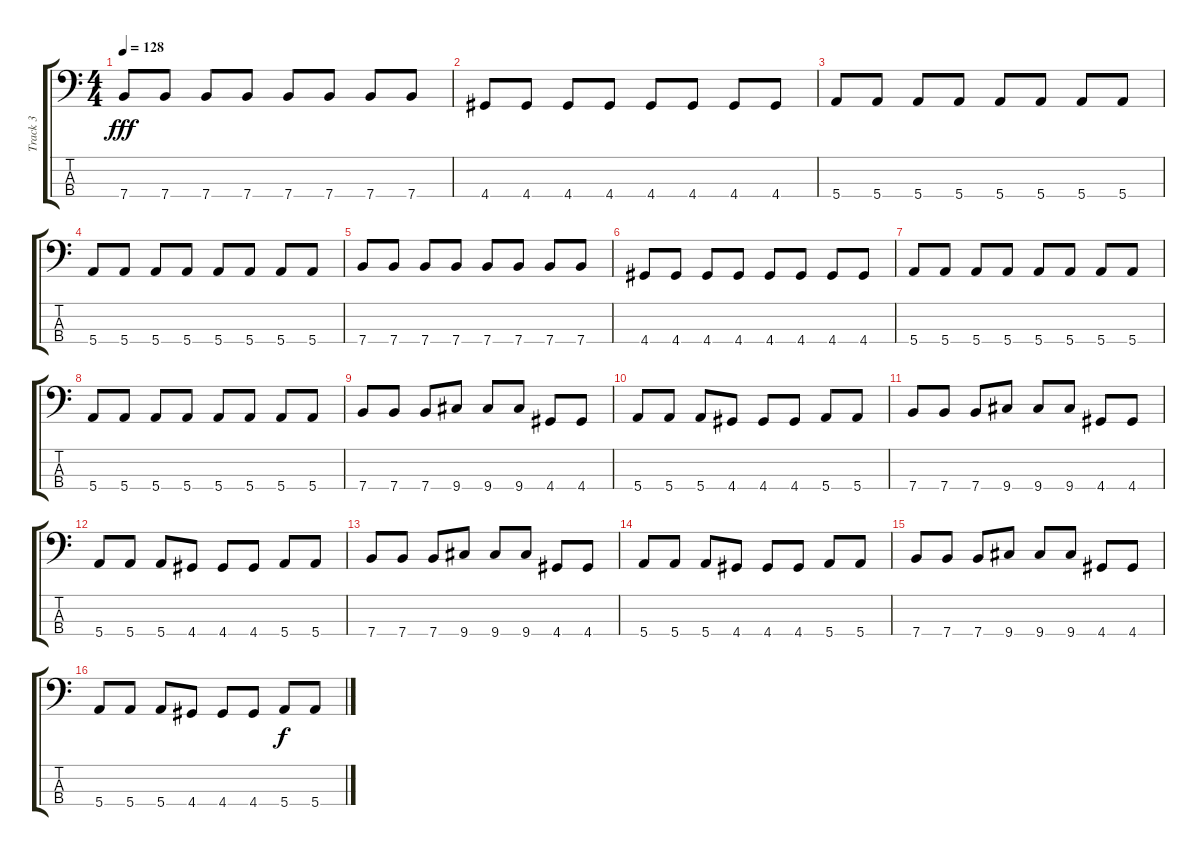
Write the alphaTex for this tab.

\track ("Track 3" "Track 3") {instrument electricbassfinger}
\staff {score tabs}
\tuning (G2 D2 A1 E1) {hide}
\ts (4 4)
\tempo 128
\clef f4
\ks c
7.4.8{dy fff} 7.4.8 7.4.8 7.4.8 7.4.8 7.4.8 7.4.8 7.4.8 |
4.4.8 4.4.8 4.4.8 4.4.8 4.4.8 4.4.8 4.4.8 4.4.8 |
5.4.8 5.4.8 5.4.8 5.4.8 5.4.8 5.4.8 5.4.8 5.4.8 |
5.4.8 5.4.8 5.4.8 5.4.8 5.4.8 5.4.8 5.4.8 5.4.8 |
7.4.8 7.4.8 7.4.8 7.4.8 7.4.8 7.4.8 7.4.8 7.4.8 |
4.4.8 4.4.8 4.4.8 4.4.8 4.4.8 4.4.8 4.4.8 4.4.8 |
5.4.8 5.4.8 5.4.8 5.4.8 5.4.8 5.4.8 5.4.8 5.4.8 |
5.4.8 5.4.8 5.4.8 5.4.8 5.4.8 5.4.8 5.4.8 5.4.8 |
7.4.8 7.4.8 7.4.8 9.4.8 9.4.8 9.4.8 4.4.8 4.4.8 |
5.4.8 5.4.8 5.4.8 4.4.8 4.4.8 4.4.8 5.4.8 5.4.8 |
7.4.8 7.4.8 7.4.8 9.4.8 9.4.8 9.4.8 4.4.8 4.4.8 |
5.4.8 5.4.8 5.4.8 4.4.8 4.4.8 4.4.8 5.4.8 5.4.8 |
7.4.8 7.4.8 7.4.8 9.4.8 9.4.8 9.4.8 4.4.8 4.4.8 |
5.4.8 5.4.8 5.4.8 4.4.8 4.4.8 4.4.8 5.4.8 5.4.8 |
7.4.8 7.4.8 7.4.8 9.4.8 9.4.8 9.4.8 4.4.8 4.4.8 |
5.4.8 5.4.8 5.4.8 4.4.8 4.4.8 4.4.8 5.4.8{dy f} 5.4.8
